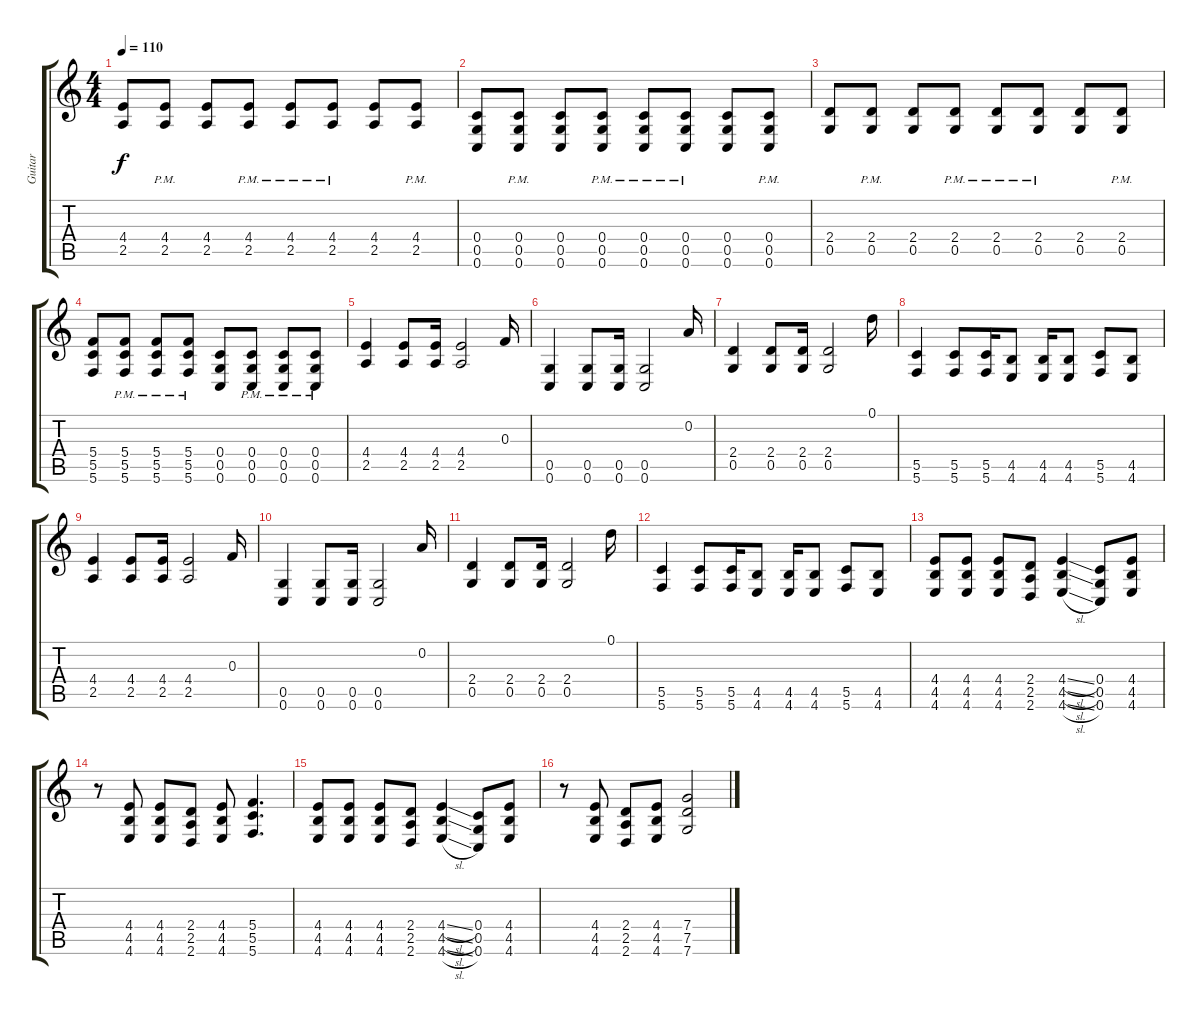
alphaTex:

\track ("Guitar" "Guitar") {instrument distortionguitar}
\staff {score tabs}
\tuning (D4 A3 F3 C3 G2 C2) {hide}
\ts (4 4)
\tempo 110
\clef g2
\ks c
(4.4 2.5).8{dy f} (4.4{pm} 2.5{pm}).8 (4.4 2.5).8 (4.4{pm} 2.5{pm}).8 (4.4{pm} 2.5{pm}).8 (4.4{pm} 2.5{pm}).8 (4.4 2.5).8 (4.4{pm} 2.5{pm}).8 |
(0.4 0.5 0.6).8 (0.4{pm} 0.5{pm} 0.6{pm}).8 (0.4 0.5 0.6).8 (0.4{pm} 0.5{pm} 0.6{pm}).8 (0.4{pm} 0.5{pm} 0.6{pm}).8 (0.4{pm} 0.5{pm} 0.6{pm}).8 (0.4 0.5 0.6).8 (0.4{pm} 0.5{pm} 0.6{pm}).8 |
(2.4 0.5).8 (2.4{pm} 0.5{pm}).8 (2.4 0.5).8 (2.4{pm} 0.5{pm}).8 (2.4{pm} 0.5{pm}).8 (2.4{pm} 0.5{pm}).8 (2.4 0.5).8 (2.4{pm} 0.5{pm}).8 |
(5.4 5.5 5.6).8 (5.4{pm} 5.5{pm} 5.6{pm}).8 (5.4{pm} 5.5{pm} 5.6{pm}).8 (5.4{pm} 5.5{pm} 5.6{pm}).8 (0.4 0.5 0.6).8 (0.4{pm} 0.5{pm} 0.6{pm}).8 (0.4{pm} 0.5{pm} 0.6{pm}).8 (0.4{pm} 0.5{pm} 0.6{pm}).8 |
(4.4 2.5).4 (4.4 2.5).8 (4.4 2.5).16 (4.4 2.5).2 0.3.16 |
(0.5 0.6).4 (0.5 0.6).8 (0.5 0.6).16 (0.5 0.6).2 0.2.16 |
(2.4 0.5).4 (2.4 0.5).8 (2.4 0.5).16 (2.4 0.5).2 0.1.16 |
(5.5 5.6).4 (5.5 5.6).8 (5.5 5.6).16 (4.5 4.6).8 (4.5 4.6).16 (4.5 4.6).8 (5.5 5.6).8 (4.5 4.6).8 |
(4.4 2.5).4 (4.4 2.5).8 (4.4 2.5).16 (4.4 2.5).2 0.3.16 |
(0.5 0.6).4 (0.5 0.6).8 (0.5 0.6).16 (0.5 0.6).2 0.2.16 |
(2.4 0.5).4 (2.4 0.5).8 (2.4 0.5).16 (2.4 0.5).2 0.1.16 |
(5.5 5.6).4 (5.5 5.6).8 (5.5 5.6).16 (4.5 4.6).8 (4.5 4.6).16 (4.5 4.6).8 (5.5 5.6).8 (4.5 4.6).8 |
(4.4 4.5 4.6).8 (4.4 4.5 4.6).8 (4.4 4.5 4.6).8 (2.4 2.5 2.6).8 (4.4{sl} 4.5{sl} 4.6{sl}).4 (0.4 0.5 0.6).8 (4.4 4.5 4.6).8 |
r.8 (4.4 4.5 4.6).8 (4.4 4.5 4.6).8 (2.4 2.5 2.6).8 (4.4 4.5 4.6).8 (5.4 5.5 5.6).4{d} |
(4.4 4.5 4.6).8 (4.4 4.5 4.6).8 (4.4 4.5 4.6).8 (2.4 2.5 2.6).8 (4.4{sl} 4.5{sl} 4.6{sl}).4 (0.4 0.5 0.6).8 (4.4 4.5 4.6).8 |
r.8 (4.4 4.5 4.6).8 (2.4 2.5 2.6).8 (4.4 4.5 4.6).8 (7.4 7.5 7.6).2
